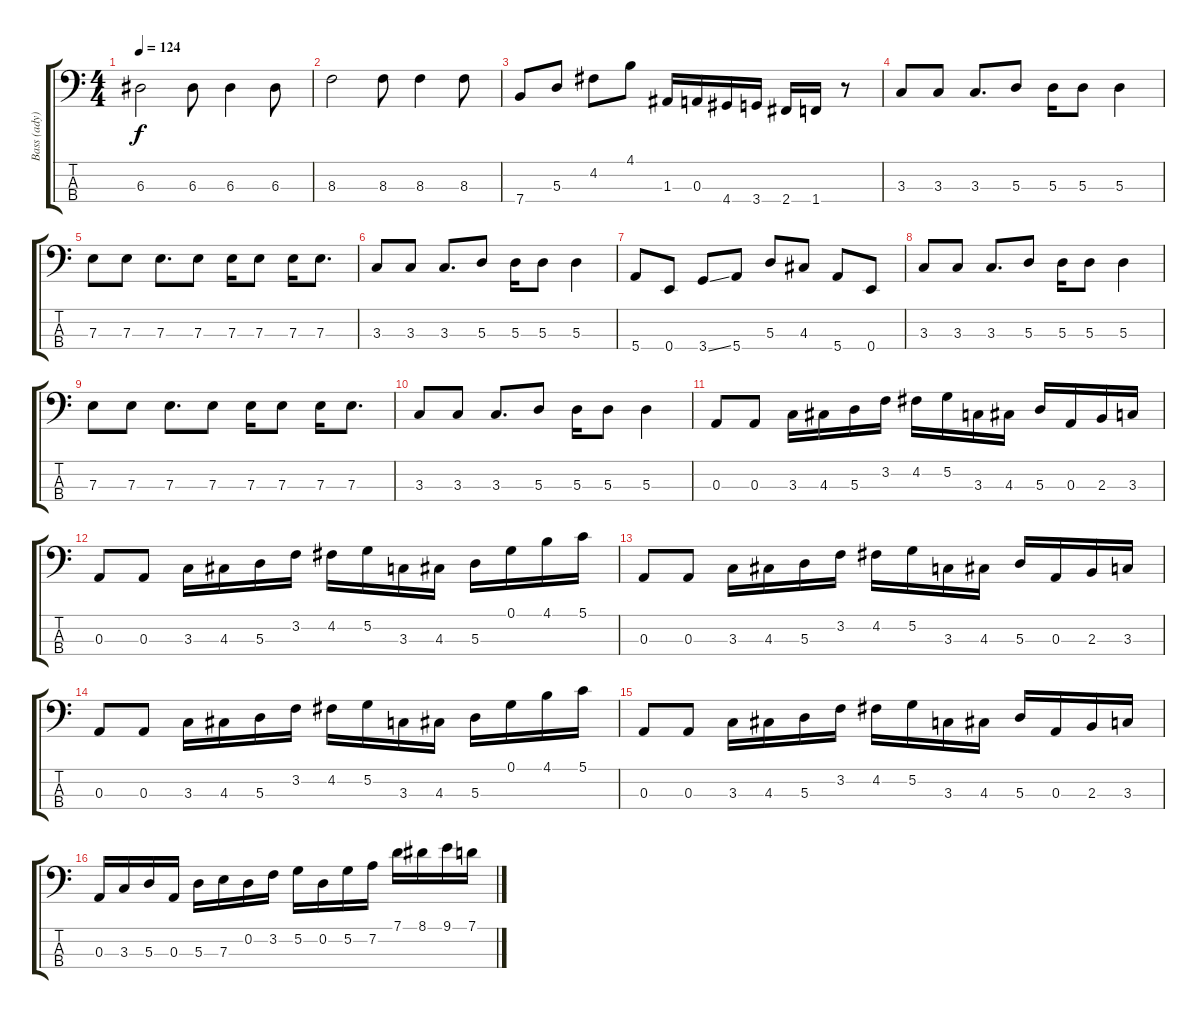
\track ("Bass (ady)" "Bass (ady)") {instrument electricbassfinger}
\staff {score tabs}
\tuning (G2 D2 A1 E1) {hide}
\ts (4 4)
\tempo 124
\clef f4
\ks c
6.3.2{dy f} 6.3.8 6.3.4 6.3.8 |
8.3.2 8.3.8 8.3.4 8.3.8 |
7.4.8 5.3.8 4.2.8 4.1.8 1.3.16 0.3.16 4.4.16 3.4.16 2.4.16 1.4.16 r.8 |
3.3.8 3.3.8 3.3.8{d} 5.3.8 5.3.16 5.3.8 5.3.4 |
7.3.8 7.3.8 7.3.8{d} 7.3.8 7.3.16 7.3.8 7.3.16 7.3.8{d} |
3.3.8 3.3.8 3.3.8{d} 5.3.8 5.3.16 5.3.8 5.3.4 |
5.4.8 0.4.8 3.4{ss}.8 5.4.8 5.3.8 4.3.8 5.4.8 0.4.8 |
3.3.8 3.3.8 3.3.8{d} 5.3.8 5.3.16 5.3.8 5.3.4 |
7.3.8 7.3.8 7.3.8{d} 7.3.8 7.3.16 7.3.8 7.3.16 7.3.8{d} |
3.3.8 3.3.8 3.3.8{d} 5.3.8 5.3.16 5.3.8 5.3.4 |
0.3.8 0.3.8 3.3.16 4.3.16 5.3.16 3.2.16 4.2.16 5.2.16 3.3.16 4.3.16 5.3.16 0.3.16 2.3.16 3.3.16 |
0.3.8 0.3.8 3.3.16 4.3.16 5.3.16 3.2.16 4.2.16 5.2.16 3.3.16 4.3.16 5.3.16 0.1.16 4.1.16 5.1.16 |
0.3.8 0.3.8 3.3.16 4.3.16 5.3.16 3.2.16 4.2.16 5.2.16 3.3.16 4.3.16 5.3.16 0.3.16 2.3.16 3.3.16 |
0.3.8 0.3.8 3.3.16 4.3.16 5.3.16 3.2.16 4.2.16 5.2.16 3.3.16 4.3.16 5.3.16 0.1.16 4.1.16 5.1.16 |
0.3.8 0.3.8 3.3.16 4.3.16 5.3.16 3.2.16 4.2.16 5.2.16 3.3.16 4.3.16 5.3.16 0.3.16 2.3.16 3.3.16 |
0.3.16 3.3.16 5.3.16 0.3.16 5.3.16 7.3.16 0.2.16 3.2.16 5.2.16 0.2.16 5.2.16 7.2.16 7.1.16 8.1.16 9.1.16 7.1.16
